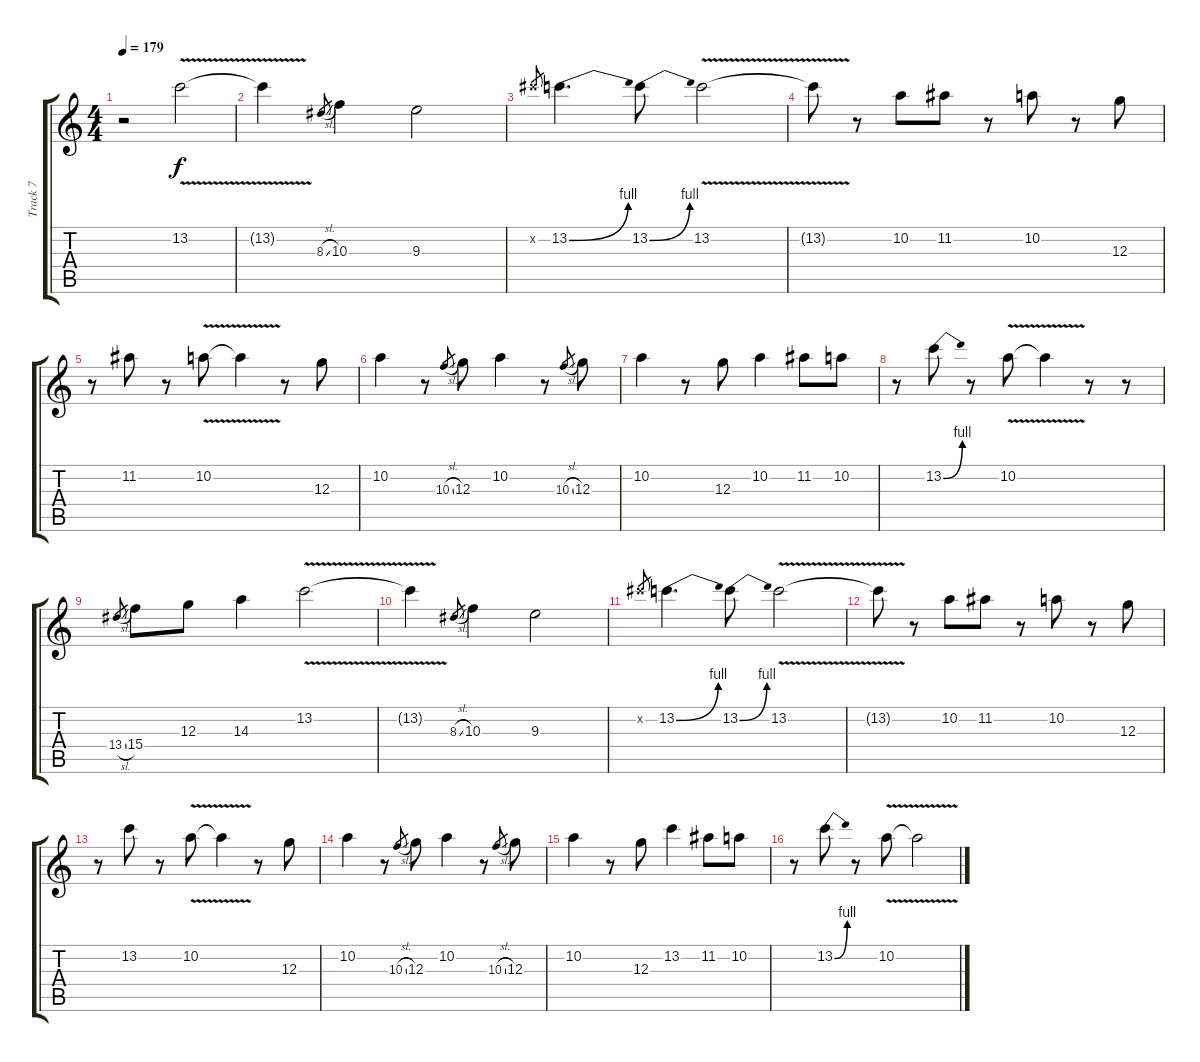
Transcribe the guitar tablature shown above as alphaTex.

\track ("Track 7" "Track 7") {instrument overdrivenguitar}
\staff {score tabs}
\tuning (E4 B3 G3 D3 A2 E2) {hide}
\ts (4 4)
\tempo 179
\clef g2
\ks c
r.2{dy f} 13.2{v}.2 |
13.2{t}.4 8.3{sl}.8{gr} 10.3.4 9.3.2 |
14.2{x}.8{gr} 13.2{be (bend 0 0 60 4)}.4{d} 13.2{be (bend 0 0 60 4)}.8 13.2{v}.2 |
13.2{t}.8 r.8 10.2.8 11.2.8 r.8 10.2.8 r.8 12.3.8 |
r.8 11.2.8 r.8 10.2{v}.8 10.2{t}.4 r.8 12.3.8 |
10.2.4 r.8 10.3{sl}.8{gr} 12.3.8 10.2.4 r.8 10.3{sl}.8{gr} 12.3.8 |
10.2.4 r.8 12.3.8 10.2.4 11.2.8 10.2.8 |
r.8 13.2{be (bend 0 0 60 4)}.8 r.8 10.2{v}.8 10.2{t}.4 r.8 r.8 |
13.4{sl}.8{gr} 15.4.8 12.3.8 14.3.4 13.2{v}.2 |
13.2{t}.4 8.3{sl}.8{gr} 10.3.4 9.3.2 |
14.2{x}.8{gr} 13.2{be (bend 0 0 60 4)}.4{d} 13.2{be (bend 0 0 60 4)}.8 13.2{v}.2 |
13.2{t}.8 r.8 10.2.8 11.2.8 r.8 10.2.8 r.8 12.3.8 |
r.8 13.2.8 r.8 10.2{v}.8 10.2{t}.4 r.8 12.3.8 |
10.2.4 r.8 10.3{sl}.8{gr} 12.3.8 10.2.4 r.8 10.3{sl}.8{gr} 12.3.8 |
10.2.4 r.8 12.3.8 13.2.4 11.2.8 10.2.8 |
r.8 13.2{be (bend 0 0 60 4)}.8 r.8 10.2{v}.8 10.2{t}.2
